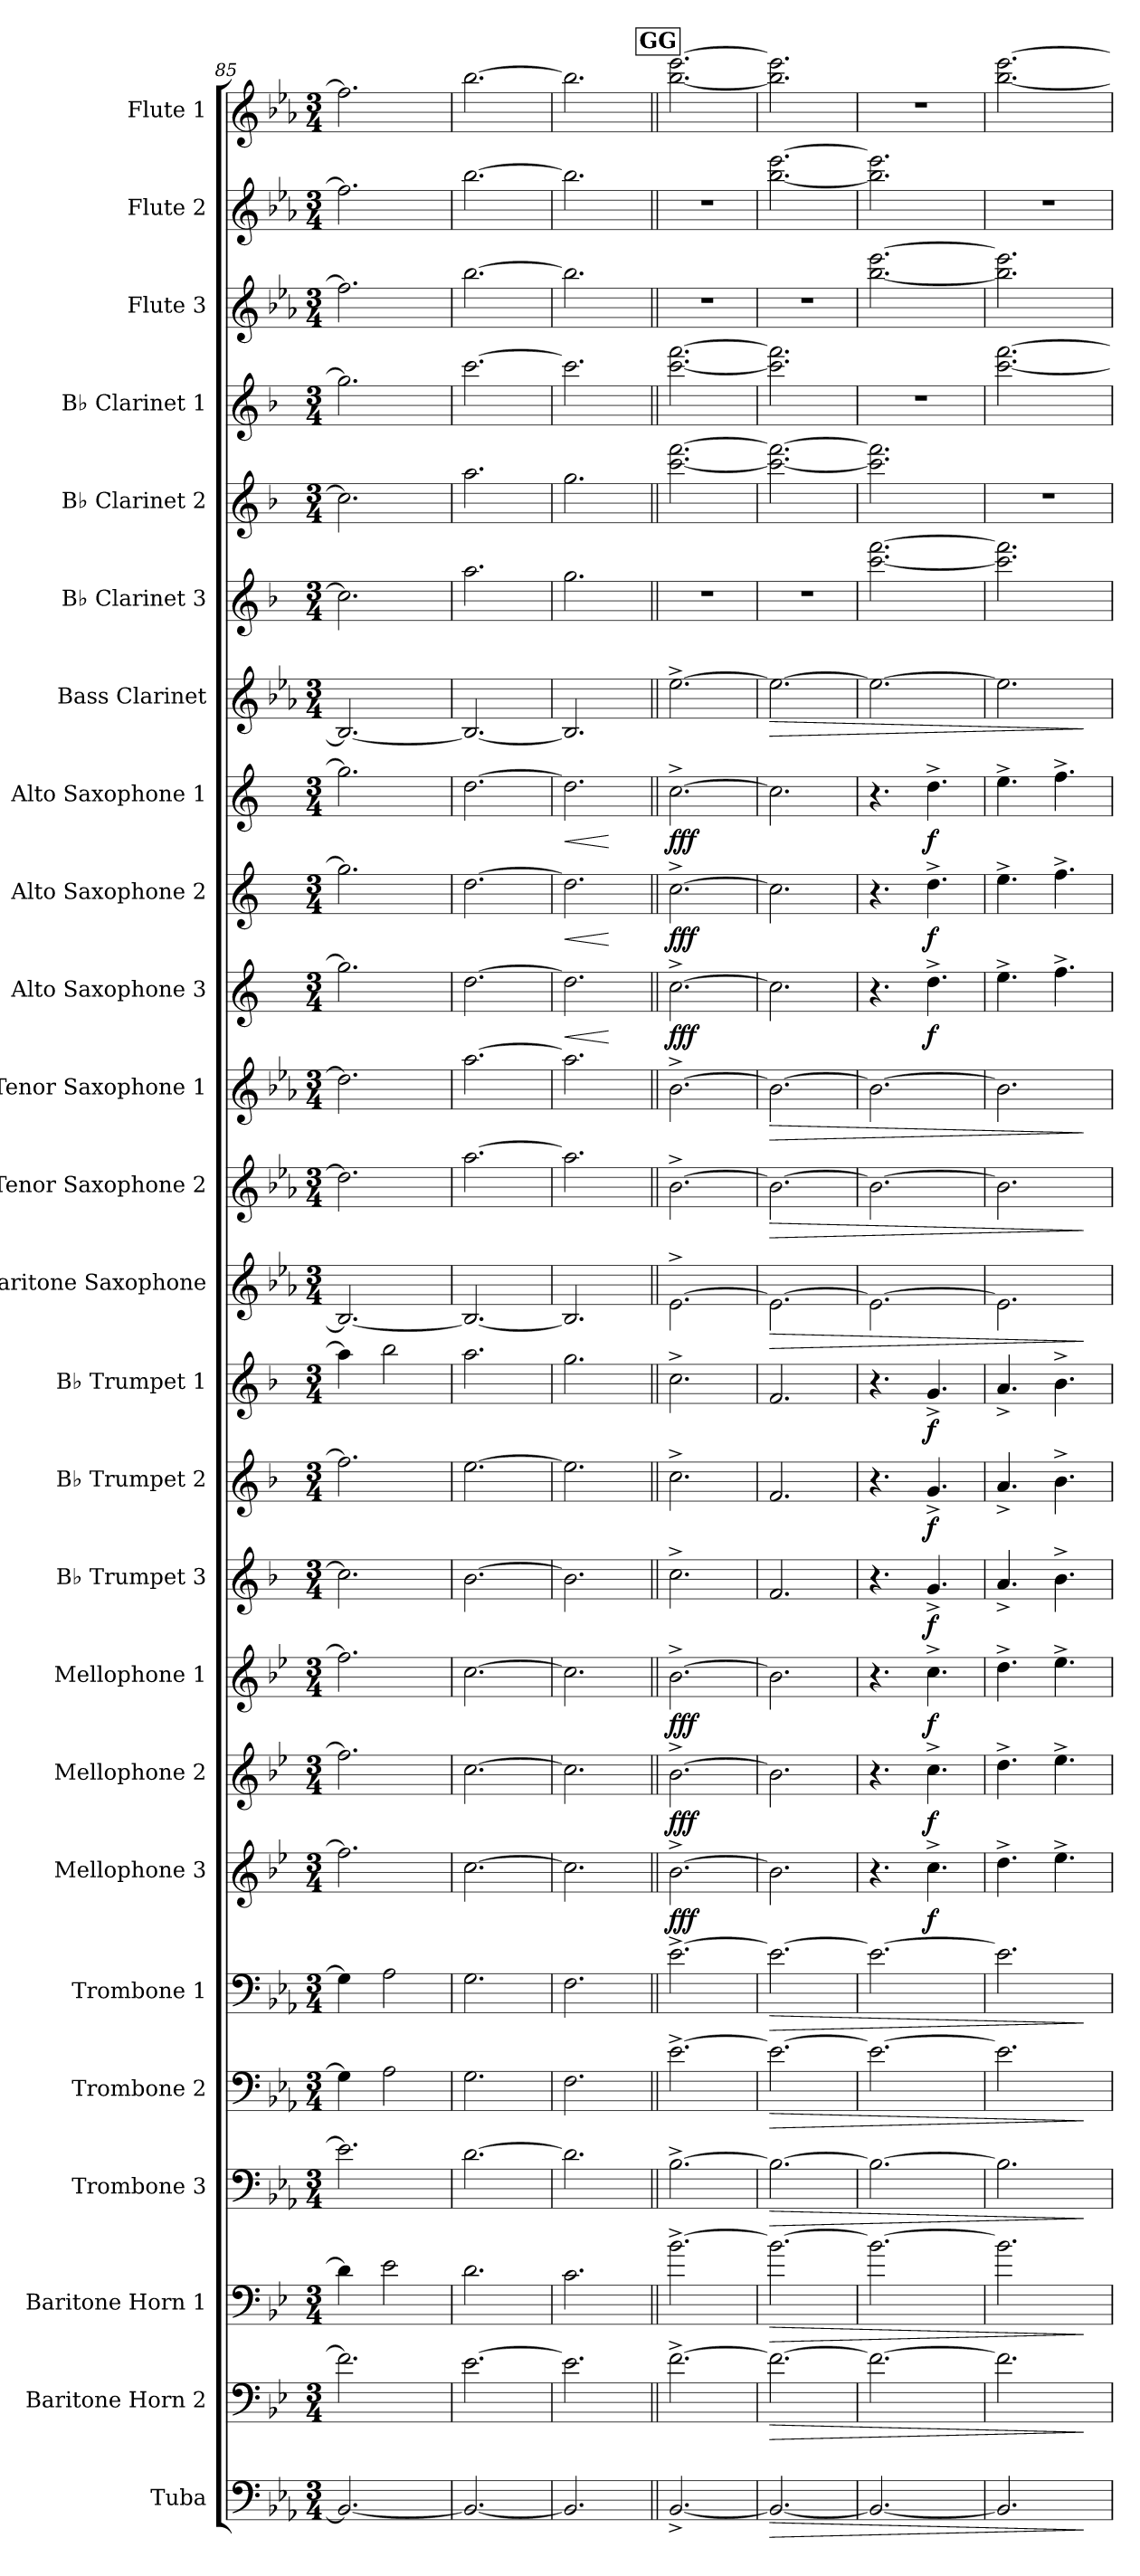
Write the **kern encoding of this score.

**kern	**dynam	**kern	**dynam	**kern	**dynam	**kern	**dynam	**kern	**dynam	**kern	**dynam	**kern	**dynam	**kern	**dynam	**kern	**dynam	**kern	**dynam	**kern	**dynam	**kern	**dynam	**kern	**dynam	**kern	**dynam	**kern	**dynam	**kern	**dynam	**kern	**dynam	**kern	**dynam	**kern	**dynam	**kern	**kern	**kern	**kern	**kern	**kern
*part25	*part25	*part24	*part24	*part23	*part23	*part22	*part22	*part21	*part21	*part20	*part20	*part19	*part19	*part18	*part18	*part17	*part17	*part16	*part16	*part15	*part15	*part14	*part14	*part13	*part13	*part12	*part12	*part11	*part11	*part10	*part10	*part9	*part9	*part8	*part8	*part7	*part7	*part6	*part5	*part4	*part3	*part2	*part1
*staff25	*staff25	*staff24	*staff24	*staff23	*staff23	*staff22	*staff22	*staff21	*staff21	*staff20	*staff20	*staff19	*staff19	*staff18	*staff18	*staff17	*staff17	*staff16	*staff16	*staff15	*staff15	*staff14	*staff14	*staff13	*staff13	*staff12	*staff12	*staff11	*staff11	*staff10	*staff10	*staff9	*staff9	*staff8	*staff8	*staff7	*staff7	*staff6	*staff5	*staff4	*staff3	*staff2	*staff1
*I"Tuba	*	*I"Baritone Horn 2	*	*I"Baritone Horn 1	*	*I"Trombone 3	*	*I"Trombone 2	*	*I"Trombone 1	*	*I"Mellophone 3	*	*I"Mellophone 2	*	*I"Mellophone 1	*	*I"B♭ Trumpet 3	*	*I"B♭ Trumpet 2	*	*I"B♭ Trumpet 1	*	*I"Baritone Saxophone	*	*I"Tenor Saxophone 2	*	*I"Tenor Saxophone 1	*	*I"Alto Saxophone 3	*	*I"Alto Saxophone 2	*	*I"Alto Saxophone 1	*	*I"Bass Clarinet	*	*I"B♭ Clarinet 3	*I"B♭ Clarinet 2	*I"B♭ Clarinet 1	*I"Flute 3	*I"Flute 2	*I"Flute 1
*I'Tba.	*	*I'Bar. Hn.	*	*I'Bar. Hn.	*	*I'Tbn.	*	*I'Tbn.	*	*I'Tbn.	*	*I'Mello	*	*I'Mello	*	*I'Mello	*	*I'B♭ Tpt.	*	*I'B♭ Tpt.	*	*I'B♭ Tpt.	*	*I'Bar. Sax.	*	*I'T. Sax.	*	*I'T. Sax.	*	*I'A. Sax.	*	*I'A. Sax.	*	*I'A. Sax.	*	*I'B. Cl.	*	*I'B♭ Cl.	*I'B♭ Cl.	*I'B♭ Cl.	*I'Fl.	*I'Fl.	*I'Fl.
*clefF4	*	*clefF4	*	*clefF4	*	*clefF4	*	*clefF4	*	*clefF4	*	*clefG2	*	*clefG2	*	*clefG2	*	*clefG2	*	*clefG2	*	*clefG2	*	*clefG2	*	*clefG2	*	*clefG2	*	*clefG2	*	*clefG2	*	*clefG2	*	*clefG2	*	*clefG2	*clefG2	*clefG2	*clefG2	*clefG2	*clefG2
*	*	*ITrd4c7	*	*ITrd4c7	*	*	*	*	*	*	*	*ITrd4c7	*	*ITrd4c7	*	*ITrd4c7	*	*ITrd1c2	*	*ITrd1c2	*	*ITrd1c2	*	*ITrd12c21	*	*ITrd8c14	*	*ITrd8c14	*	*ITrd5c9	*	*ITrd5c9	*	*ITrd5c9	*	*ITrd8c14	*	*ITrd1c2	*ITrd1c2	*ITrd1c2	*	*	*
*k[b-e-a-]	*	*k[b-e-a-]	*	*k[b-e-a-]	*	*k[b-e-a-]	*	*k[b-e-a-]	*	*k[b-e-a-]	*	*k[b-e-a-]	*	*k[b-e-a-]	*	*k[b-e-a-]	*	*k[b-e-a-]	*	*k[b-e-a-]	*	*k[b-e-a-]	*	*k[b-e-a-]	*	*k[b-e-a-]	*	*k[b-e-a-]	*	*k[b-e-a-]	*	*k[b-e-a-]	*	*k[b-e-a-]	*	*k[b-e-a-]	*	*k[b-e-a-]	*k[b-e-a-]	*k[b-e-a-]	*k[b-e-a-]	*k[b-e-a-]	*k[b-e-a-]
*M3/4	*	*M3/4	*	*M3/4	*	*M3/4	*	*M3/4	*	*M3/4	*	*M3/4	*	*M3/4	*	*M3/4	*	*M3/4	*	*M3/4	*	*M3/4	*	*M3/4	*	*M3/4	*	*M3/4	*	*M3/4	*	*M3/4	*	*M3/4	*	*M3/4	*	*M3/4	*M3/4	*M3/4	*M3/4	*M3/4	*M3/4
=85	=85	=85	=85	=85	=85	=85	=85	=85	=85	=85	=85	=85	=85	=85	=85	=85	=85	=85	=85	=85	=85	=85	=85	=85	=85	=85	=85	=85	=85	=85	=85	=85	=85	=85	=85	=85	=85	=85	=85	=85	=85	=85	=85
2.BB-/_	.	2.B-\]	.	4G\]	.	2.e-\]	.	4G\]	.	4G\]	.	2.b-\]	.	2.b-\]	.	2.b-\]	.	2.b-\]	.	2.ee-\]	.	4gg\]	.	2.BB-/_	.	2.d\]	.	2.d\]	.	2.b-\]	.	2.b-\]	.	2.b-\]	.	2.BB-/_	.	2.b-\]	2.b-\]	2.ff\]	2.ff\]	2.ff\]	2.ff\]
.	.	.	.	2A-\	.	.	.	2A-\	.	2A-\	.	.	.	.	.	.	.	.	.	.	.	2aa-\	.	.	.	.	.	.	.	.	.	.	.	.	.	.	.	.	.	.	.	.	.
=86	=86	=86	=86	=86	=86	=86	=86	=86	=86	=86	=86	=86	=86	=86	=86	=86	=86	=86	=86	=86	=86	=86	=86	=86	=86	=86	=86	=86	=86	=86	=86	=86	=86	=86	=86	=86	=86	=86	=86	=86	=86	=86	=86
2.BB-/_	.	[2.A-\	.	2.G\	.	[2.d\	.	2.G\	.	2.G\	.	[2.f\	.	[2.f\	.	[2.f\	.	[2.a-\	.	[2.dd\	.	2.gg\	.	2.BB-/_	.	[2.a-\	.	[2.a-\	.	[2.f\	.	[2.f\	.	[2.f\	.	2.BB-/_	.	2.gg\	2.gg\	[2.bb-\	[2.bb-\	[2.bb-\	[2.bb-\
=87	=87	=87	=87	=87	=87	=87	=87	=87	=87	=87	=87	=87	=87	=87	=87	=87	=87	=87	=87	=87	=87	=87	=87	=87	=87	=87	=87	=87	=87	=87	=87	=87	=87	=87	=87	=87	=87	=87	=87	=87	=87	=87	=87
!	!	!	!	!	!	!	!	!	!	!	!	!	!	!	!	!	!	!	!	!	!	!	!	!	!	!	!	!	!	!	!LO:HP:b	!	!LO:HP:b	!	!LO:HP:b	!	!	!	!	!	!	!	!
2.BB-/]	.	2.A-\]	.	2.F\	.	2.d\]	.	2.F\	.	2.F\	.	2.f\]	.	2.f\]	.	2.f\]	.	2.a-\]	.	2.dd\]	.	2.ff\	.	2.BB-/]	.	2.a-\]	.	2.a-\]	.	2.f\]	<	2.f\]	<	2.f\]	<	2.BB-/]	.	2.ff\	2.ff\	2.bb-\]	2.bb-\]	2.bb-\]	2.bb-\]
.	.	.	.	.	.	.	.	.	.	.	.	.	.	.	.	.	.	.	.	.	.	.	.	.	.	.	.	.	.	.	[	.	[	.	[	.	.	.	.	.	.	.	.
!!LO:PB:g=z
!!LO:REH:place=s1:a:B:fs=14:t=GG
=88||	=88||	=88||	=88||	=88||	=88||	=88||	=88||	=88||	=88||	=88||	=88||	=88||	=88||	=88||	=88||	=88||	=88||	=88||	=88||	=88||	=88||	=88||	=88||	=88||	=88||	=88||	=88||	=88||	=88||	=88||	=88||	=88||	=88||	=88||	=88||	=88||	=88||	=88||	=88||	=88||	=88||	=88||	=88||
!	!	!	!	!	!	!	!	!	!	!	!	!	!LO:DY:b	!	!LO:DY:b	!	!LO:DY:b	!	!	!	!	!	!	!	!	!	!	!	!	!	!LO:DY:b	!	!LO:DY:b	!	!LO:DY:b	!	!	!	!	!	!	!	!
[2.BB-^/	.	[2.B-^\	.	[2.e-^\	.	[2.B-^\	.	[2.e-^\	.	[2.e-^\	.	[2.e-^\	fff	[2.e-^\	fff	[2.e-^\	fff	2.b-^\	.	2.b-^\	.	2.b-^\	.	[2.E-^\	.	[2.B-^\	.	[2.B-^\	.	[2.e-^\	fff	[2.e-^\	fff	[2.e-^\	fff	[2.e-^\	.	2.r	[2.bb-\ [2.eee-\	[2.bb-\ [2.eee-\	2.r	2.r	[2.bb-\ [2.eee-\
=89	=89	=89	=89	=89	=89	=89	=89	=89	=89	=89	=89	=89	=89	=89	=89	=89	=89	=89	=89	=89	=89	=89	=89	=89	=89	=89	=89	=89	=89	=89	=89	=89	=89	=89	=89	=89	=89	=89	=89	=89	=89	=89	=89
!	!LO:HP:b	!	!LO:HP:b	!	!LO:HP:b	!	!LO:HP:b	!	!LO:HP:b	!	!LO:HP:b	!	!	!	!	!	!	!	!	!	!	!	!	!	!LO:HP:b	!	!LO:HP:b	!	!LO:HP:b	!	!	!	!	!	!	!	!LO:HP:b	!	!	!	!	!	!
2.BB-/_	>	2.B-\_	>	2.e-\_	>	2.B-\_	>	2.e-\_	>	2.e-\_	>	2.e-\]	.	2.e-\]	.	2.e-\]	.	2.e-/	.	2.e-/	.	2.e-/	.	2.E-\_	>	2.B-\_	>	2.B-\_	>	2.e-\]	.	2.e-\]	.	2.e-\]	.	2.e-\_	>	2.r	2.bb-\_ 2.eee-\_	2.bb-\] 2.eee-\]	2.r	[2.bb-\ [2.eee-\	2.bb-\] 2.eee-\]
=90	=90	=90	=90	=90	=90	=90	=90	=90	=90	=90	=90	=90	=90	=90	=90	=90	=90	=90	=90	=90	=90	=90	=90	=90	=90	=90	=90	=90	=90	=90	=90	=90	=90	=90	=90	=90	=90	=90	=90	=90	=90	=90	=90
2.BB-/_	.	2.B-\_	.	2.e-\_	.	2.B-\_	.	2.e-\_	.	2.e-\_	.	4.r	.	4.r	.	4.r	.	4.r	.	4.r	.	4.r	.	2.E-\_	.	2.B-\_	.	2.B-\_	.	4.r	.	4.r	.	4.r	.	2.e-\_	.	[2.bb-\ [2.eee-\	2.bb-\] 2.eee-\]	2.r	[2.bb-\ [2.eee-\	2.bb-\] 2.eee-\]	2.r
!	!	!	!	!	!	!	!	!	!	!	!	!	!LO:DY:b	!	!LO:DY:b	!	!LO:DY:b	!	!LO:DY:b	!	!LO:DY:b	!	!LO:DY:b	!	!	!	!	!	!	!	!LO:DY:b	!	!LO:DY:b	!	!LO:DY:b	!	!	!	!	!	!	!	!
.	.	.	.	.	.	.	.	.	.	.	.	4.f^\	f	4.f^\	f	4.f^\	f	4.f^/	f	4.f^/	f	4.f^/	f	.	.	.	.	.	.	4.f^\	f	4.f^\	f	4.f^\	f	.	.	.	.	.	.	.	.
=91	=91	=91	=91	=91	=91	=91	=91	=91	=91	=91	=91	=91	=91	=91	=91	=91	=91	=91	=91	=91	=91	=91	=91	=91	=91	=91	=91	=91	=91	=91	=91	=91	=91	=91	=91	=91	=91	=91	=91	=91	=91	=91	=91
2.BB-/]	.	2.B-\]	.	2.e-\]	.	2.B-\]	.	2.e-\]	.	2.e-\]	.	4.g^\	.	4.g^\	.	4.g^\	.	4.g^/	.	4.g^/	.	4.g^/	.	2.E-\]	.	2.B-\]	.	2.B-\]	.	4.g^\	.	4.g^\	.	4.g^\	.	2.e-\]	.	2.bb-\] 2.eee-\]	2.r	[2.bb-\ [2.eee-\	2.bb-\] 2.eee-\]	2.r	[2.bb-\ [2.eee-\
.	.	.	.	.	.	.	.	.	.	.	.	4.a-^\	.	4.a-^\	.	4.a-^\	.	4.a-^\	.	4.a-^\	.	4.a-^\	.	.	.	.	.	.	.	4.a-^\	.	4.a-^\	.	4.a-^\	.	.	.	.	.	.	.	.	.
.	]	.	]	.	]	.	]	.	]	.	]	.	.	.	.	.	.	.	.	.	.	.	.	.	]	.	]	.	]	.	.	.	.	.	.	.	]	.	.	.	.	.	.
=	=	=	=	=	=	=	=	=	=	=	=	=	=	=	=	=	=	=	=	=	=	=	=	=	=	=	=	=	=	=	=	=	=	=	=	=	=	=	=	=	=	=	=
*-	*-	*-	*-	*-	*-	*-	*-	*-	*-	*-	*-	*-	*-	*-	*-	*-	*-	*-	*-	*-	*-	*-	*-	*-	*-	*-	*-	*-	*-	*-	*-	*-	*-	*-	*-	*-	*-	*-	*-	*-	*-	*-	*-
